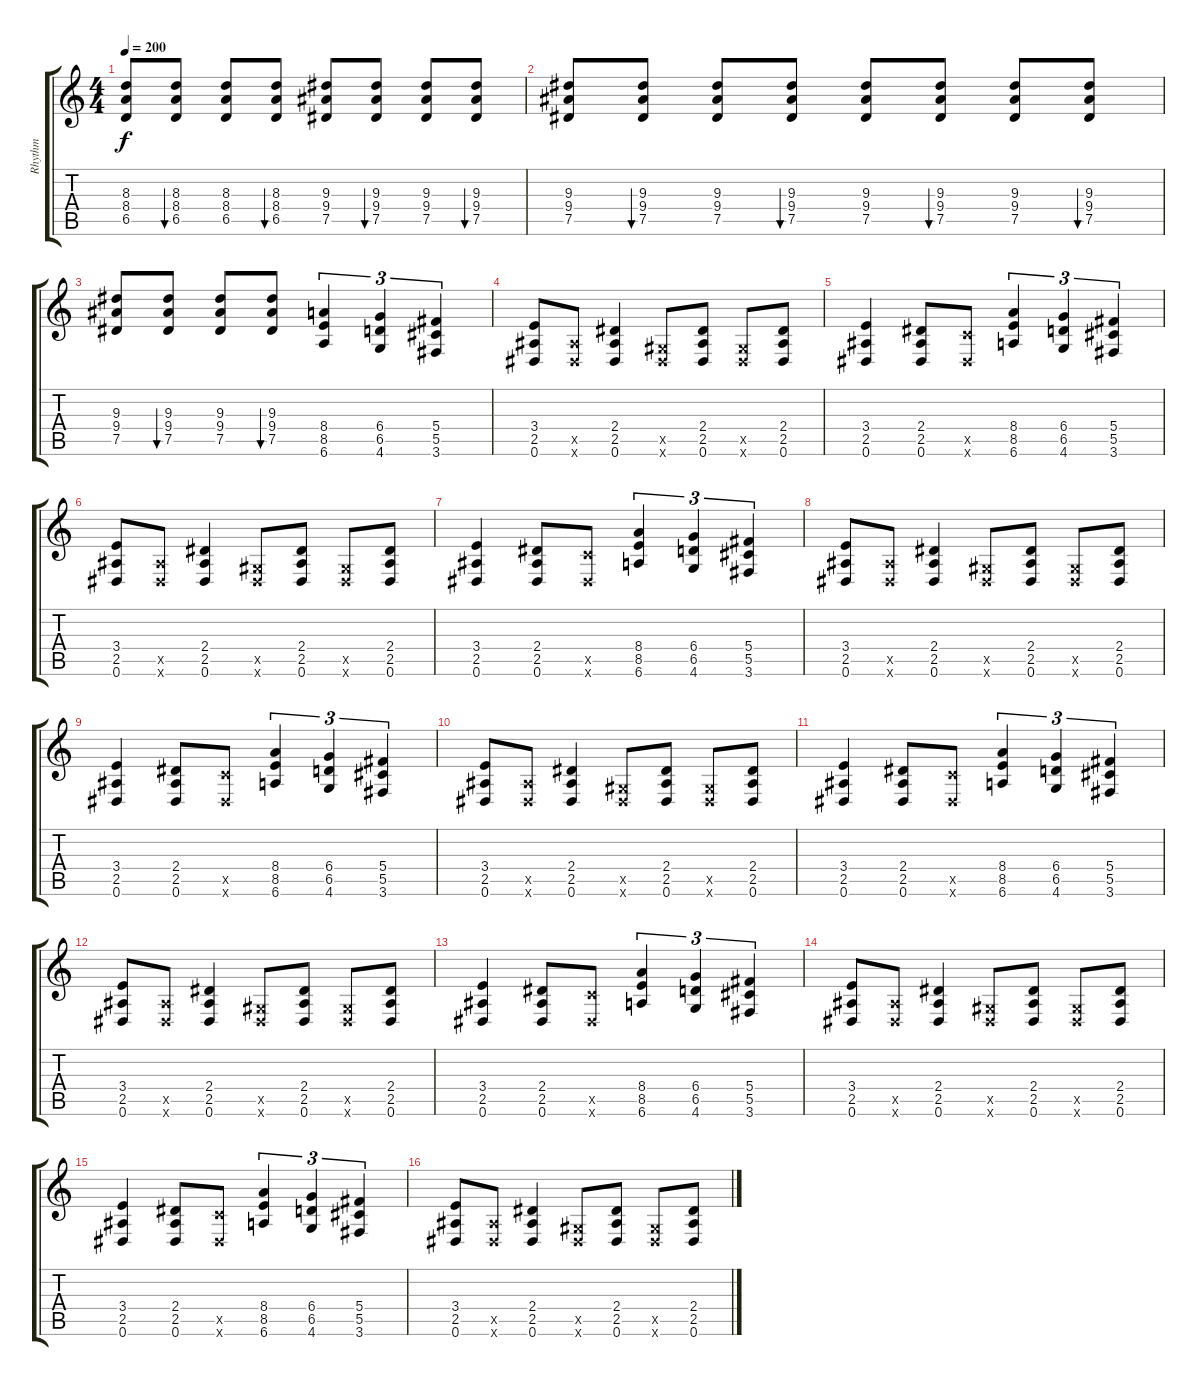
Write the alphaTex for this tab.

\track ("Rhythm" "Rhythm") {instrument overdrivenguitar}
\staff {score tabs}
\tuning (Eb4 Bb3 Gb3 Db3 Ab2 Eb2) {hide}
\ts (4 4)
\tempo 200
\clef g2
\ks c
(8.3 8.4 6.5).8{dy f} (8.3 8.4 6.5).8{bu 240} (8.3 8.4 6.5).8 (8.3 8.4 6.5).8{bu 240} (9.3 9.4 7.5).8 (9.3 9.4 7.5).8{bu 240} (9.3 9.4 7.5).8 (9.3 9.4 7.5).8{bu 240} |
(9.3 9.4 7.5).8 (9.3 9.4 7.5).8{bu 240} (9.3 9.4 7.5).8 (9.3 9.4 7.5).8{bu 240} (9.3 9.4 7.5).8 (9.3 9.4 7.5).8{bu 240} (9.3 9.4 7.5).8 (9.3 9.4 7.5).8{bu 240} |
(9.3 9.4 7.5).8 (9.3 9.4 7.5).8{bu 240} (9.3 9.4 7.5).8 (9.3 9.4 7.5).8{bu 240} (8.4 8.5 6.6).4{tu (3 2)} (6.4 6.5 4.6).4{tu (3 2)} (5.4 5.5 3.6).4{tu (3 2)} |
(3.4 2.5 0.6).8 (2.5{x} 0.6{x}).8 (2.4 2.5 0.6).4 (0.5{x} 0.6{x}).8 (2.4 2.5 0.6).8 (0.5{x} 0.6{x}).8 (2.4 2.5 0.6).8 |
(3.4 2.5 0.6).4 (2.4 2.5 0.6).8 (4.5{x} 0.6{x}).8 (8.4 8.5 6.6).4{tu (3 2)} (6.4 6.5 4.6).4{tu (3 2)} (5.4 5.5 3.6).4{tu (3 2)} |
(3.4 2.5 0.6).8 (2.5{x} 0.6{x}).8 (2.4 2.5 0.6).4 (0.5{x} 0.6{x}).8 (2.4 2.5 0.6).8 (0.5{x} 0.6{x}).8 (2.4 2.5 0.6).8 |
(3.4 2.5 0.6).4 (2.4 2.5 0.6).8 (4.5{x} 0.6{x}).8 (8.4 8.5 6.6).4{tu (3 2)} (6.4 6.5 4.6).4{tu (3 2)} (5.4 5.5 3.6).4{tu (3 2)} |
(3.4 2.5 0.6).8 (2.5{x} 0.6{x}).8 (2.4 2.5 0.6).4 (0.5{x} 0.6{x}).8 (2.4 2.5 0.6).8 (0.5{x} 0.6{x}).8 (2.4 2.5 0.6).8 |
(3.4 2.5 0.6).4 (2.4 2.5 0.6).8 (4.5{x} 0.6{x}).8 (8.4 8.5 6.6).4{tu (3 2)} (6.4 6.5 4.6).4{tu (3 2)} (5.4 5.5 3.6).4{tu (3 2)} |
(3.4 2.5 0.6).8 (2.5{x} 0.6{x}).8 (2.4 2.5 0.6).4 (0.5{x} 0.6{x}).8 (2.4 2.5 0.6).8 (0.5{x} 0.6{x}).8 (2.4 2.5 0.6).8 |
(3.4 2.5 0.6).4 (2.4 2.5 0.6).8 (4.5{x} 0.6{x}).8 (8.4 8.5 6.6).4{tu (3 2)} (6.4 6.5 4.6).4{tu (3 2)} (5.4 5.5 3.6).4{tu (3 2)} |
(3.4 2.5 0.6).8 (2.5{x} 0.6{x}).8 (2.4 2.5 0.6).4 (0.5{x} 0.6{x}).8 (2.4 2.5 0.6).8 (0.5{x} 0.6{x}).8 (2.4 2.5 0.6).8 |
(3.4 2.5 0.6).4 (2.4 2.5 0.6).8 (4.5{x} 0.6{x}).8 (8.4 8.5 6.6).4{tu (3 2)} (6.4 6.5 4.6).4{tu (3 2)} (5.4 5.5 3.6).4{tu (3 2)} |
(3.4 2.5 0.6).8 (2.5{x} 0.6{x}).8 (2.4 2.5 0.6).4 (0.5{x} 0.6{x}).8 (2.4 2.5 0.6).8 (0.5{x} 0.6{x}).8 (2.4 2.5 0.6).8 |
(3.4 2.5 0.6).4 (2.4 2.5 0.6).8 (4.5{x} 0.6{x}).8 (8.4 8.5 6.6).4{tu (3 2)} (6.4 6.5 4.6).4{tu (3 2)} (5.4 5.5 3.6).4{tu (3 2)} |
(3.4 2.5 0.6).8 (2.5{x} 0.6{x}).8 (2.4 2.5 0.6).4 (0.5{x} 0.6{x}).8 (2.4 2.5 0.6).8 (0.5{x} 0.6{x}).8 (2.4 2.5 0.6).8
